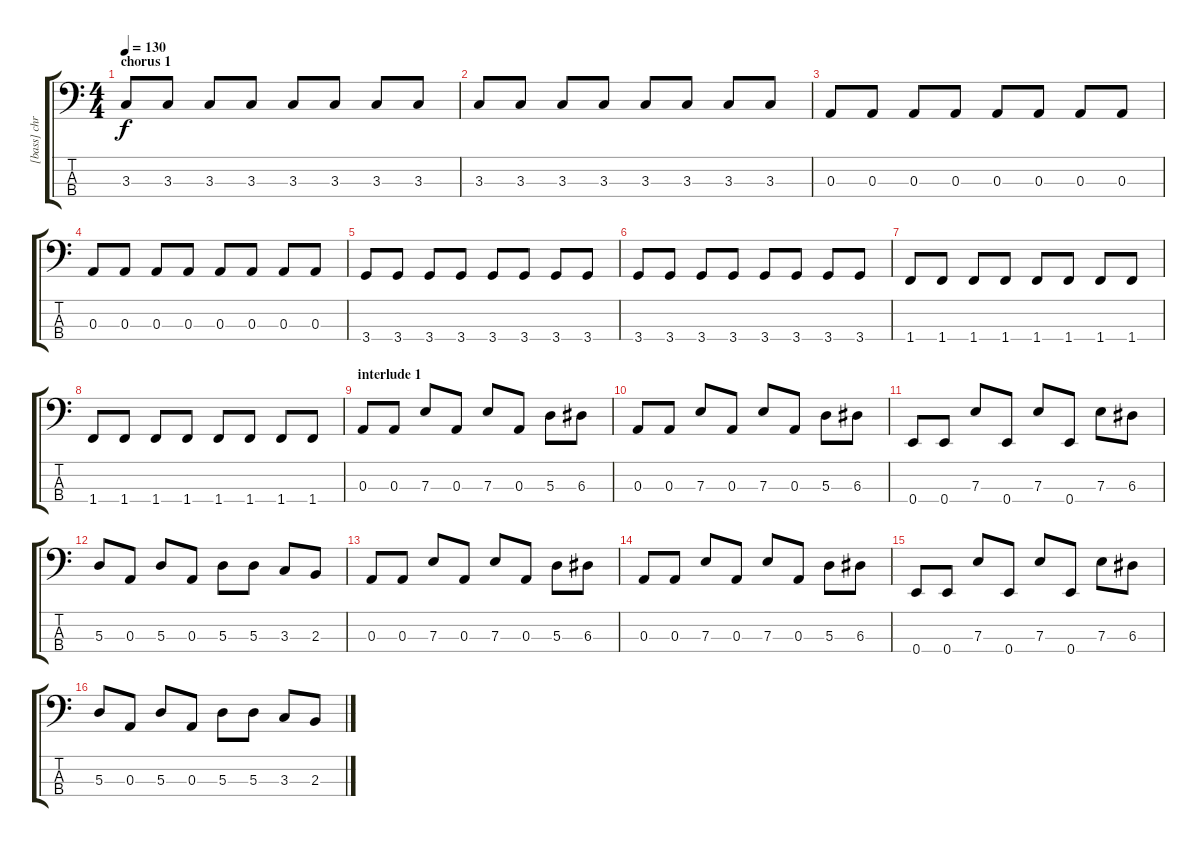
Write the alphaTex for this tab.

\track ("[bass] chris - doubled" "[bass] chr") {instrument electricbassfinger}
\staff {score tabs}
\tuning (G2 D2 A1 E1) {hide}
\ts (4 4)
\section ("" "chorus 1")
\tempo 130
\clef f4
\ks c
3.3.8{dy f} 3.3.8 3.3.8 3.3.8 3.3.8 3.3.8 3.3.8 3.3.8 |
3.3.8 3.3.8 3.3.8 3.3.8 3.3.8 3.3.8 3.3.8 3.3.8 |
0.3.8 0.3.8 0.3.8 0.3.8 0.3.8 0.3.8 0.3.8 0.3.8 |
0.3.8 0.3.8 0.3.8 0.3.8 0.3.8 0.3.8 0.3.8 0.3.8 |
3.4.8 3.4.8 3.4.8 3.4.8 3.4.8 3.4.8 3.4.8 3.4.8 |
3.4.8 3.4.8 3.4.8 3.4.8 3.4.8 3.4.8 3.4.8 3.4.8 |
1.4.8 1.4.8 1.4.8 1.4.8 1.4.8 1.4.8 1.4.8 1.4.8 |
1.4.8 1.4.8 1.4.8 1.4.8 1.4.8 1.4.8 1.4.8 1.4.8 |
\section ("" "interlude 1")
0.3.8 0.3.8 7.3.8 0.3.8 7.3.8 0.3.8 5.3.8 6.3.8 |
0.3.8 0.3.8 7.3.8 0.3.8 7.3.8 0.3.8 5.3.8 6.3.8 |
0.4.8 0.4.8 7.3.8 0.4.8 7.3.8 0.4.8 7.3.8 6.3.8 |
5.3.8 0.3.8 5.3.8 0.3.8 5.3.8 5.3.8 3.3.8 2.3.8 |
0.3.8 0.3.8 7.3.8 0.3.8 7.3.8 0.3.8 5.3.8 6.3.8 |
0.3.8 0.3.8 7.3.8 0.3.8 7.3.8 0.3.8 5.3.8 6.3.8 |
0.4.8 0.4.8 7.3.8 0.4.8 7.3.8 0.4.8 7.3.8 6.3.8 |
5.3.8 0.3.8 5.3.8 0.3.8 5.3.8 5.3.8 3.3.8 2.3.8
